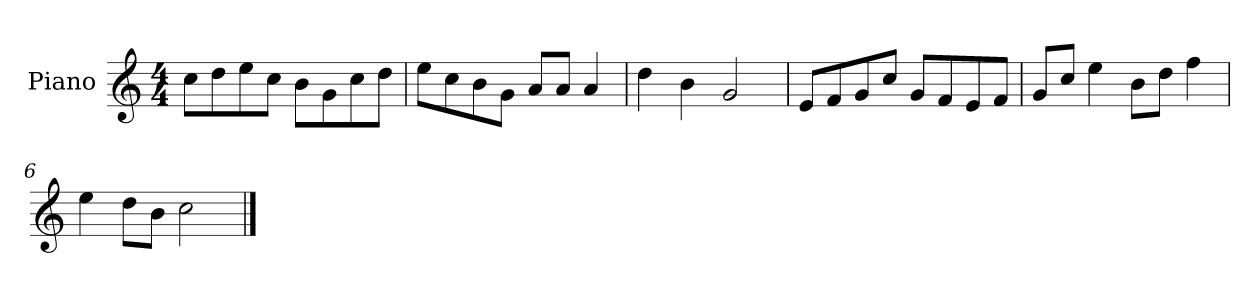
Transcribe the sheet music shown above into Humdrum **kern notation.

**kern
*part1
*staff1
*I"Piano
*I'P-no
*clefG2
*k[]
*M4/4
*MM90
=1
8cc\L
8dd\
8ee\
8cc\J
8b\L
8g\
8cc\
8dd\J
=2
8ee\L
8cc\
8b\
8g\J
8a/L
8a/J
4a/
=3
4dd\
4b\
2g/
=4
8e/L
8f/
8g/
8cc/J
8g/L
8f/
8e/
8f/J
=5
8g/L
8cc/J
4ee\
8b\L
8dd\J
4ff\
=6
4ee\
8dd\L
8b\J
2cc\
==
*-
